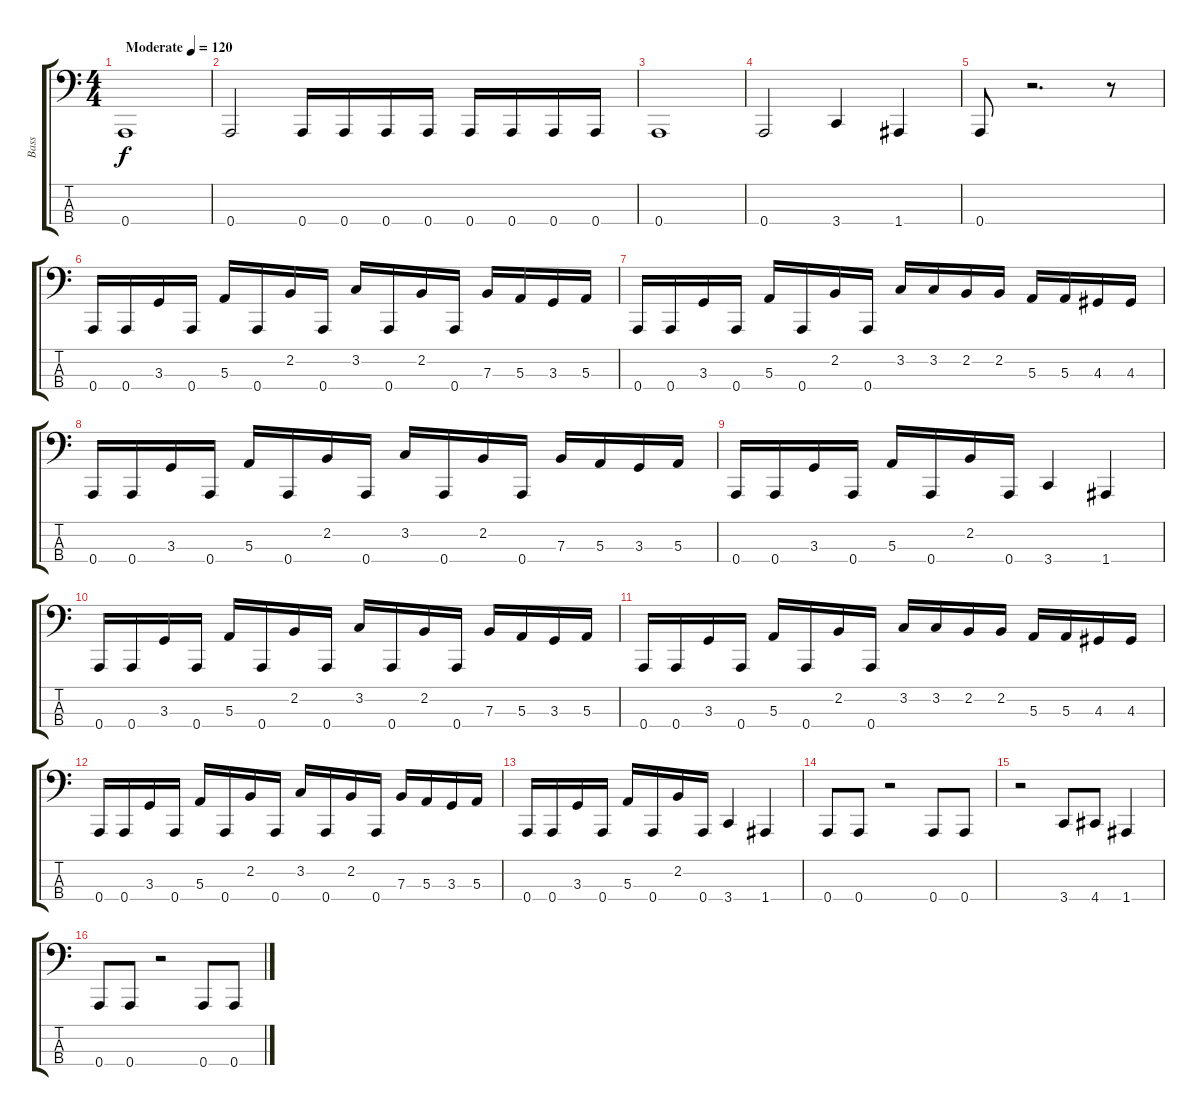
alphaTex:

\track ("Bass" "Bass") {instrument electricbasspick}
\staff {score tabs}
\tuning (D2 A1 E1 A0) {hide}
\ts (4 4)
\tempo (120 "Moderate")
\clef f4
\ks c
0.4.1{dy f instrument electricbasspick} |
0.4.2 0.4.16 0.4.16 0.4.16 0.4.16 0.4.16 0.4.16 0.4.16 0.4.16 |
0.4.1 |
0.4.2 3.4.4 1.4.4 |
0.4.8 r.2{d} r.8 |
0.4.16 0.4.16 3.3.16 0.4.16 5.3.16 0.4.16 2.2.16 0.4.16 3.2.16 0.4.16 2.2.16 0.4.16 7.3.16 5.3.16 3.3.16 5.3.16 |
0.4.16 0.4.16 3.3.16 0.4.16 5.3.16 0.4.16 2.2.16 0.4.16 3.2.16 3.2.16 2.2.16 2.2.16 5.3.16 5.3.16 4.3.16 4.3.16 |
0.4.16 0.4.16 3.3.16 0.4.16 5.3.16 0.4.16 2.2.16 0.4.16 3.2.16 0.4.16 2.2.16 0.4.16 7.3.16 5.3.16 3.3.16 5.3.16 |
0.4.16 0.4.16 3.3.16 0.4.16 5.3.16 0.4.16 2.2.16 0.4.16 3.4.4 1.4.4 |
0.4.16 0.4.16 3.3.16 0.4.16 5.3.16 0.4.16 2.2.16 0.4.16 3.2.16 0.4.16 2.2.16 0.4.16 7.3.16 5.3.16 3.3.16 5.3.16 |
0.4.16 0.4.16 3.3.16 0.4.16 5.3.16 0.4.16 2.2.16 0.4.16 3.2.16 3.2.16 2.2.16 2.2.16 5.3.16 5.3.16 4.3.16 4.3.16 |
0.4.16 0.4.16 3.3.16 0.4.16 5.3.16 0.4.16 2.2.16 0.4.16 3.2.16 0.4.16 2.2.16 0.4.16 7.3.16 5.3.16 3.3.16 5.3.16 |
0.4.16 0.4.16 3.3.16 0.4.16 5.3.16 0.4.16 2.2.16 0.4.16 3.4.4 1.4.4 |
0.4.8 0.4.8 r.2 0.4.8 0.4.8 |
r.2 3.4.8 4.4.8 1.4.4 |
0.4.8 0.4.8 r.2 0.4.8 0.4.8
